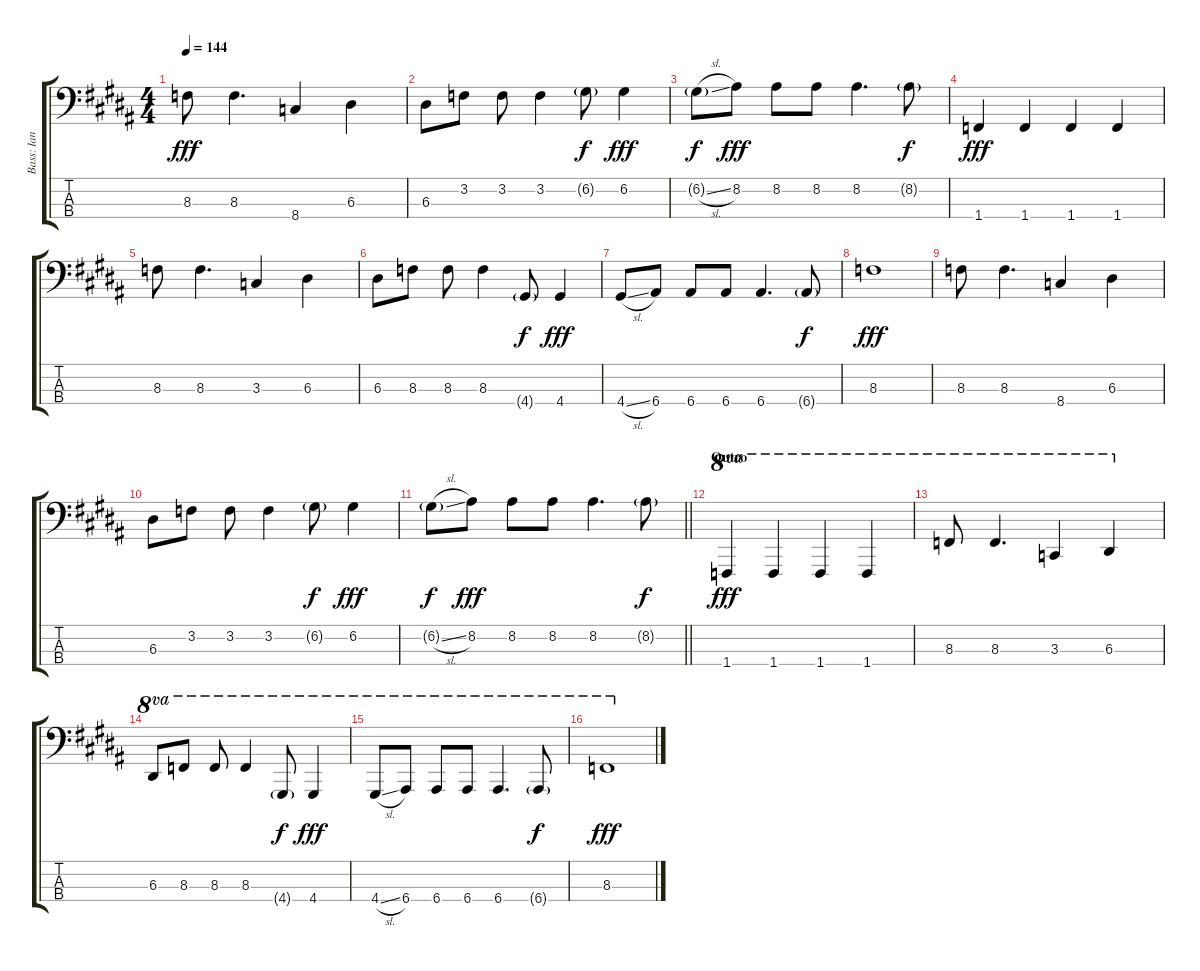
\track ("Bass: Ian" "Bass: Ian") {instrument electricbassfinger}
\staff {score tabs}
\tuning (G2 D2 A1 E1) {hide}
\ts (4 4)
\tempo 144
\clef f4
\ks b
8.3.8{dy fff} 8.3.4{d} 8.4.4 6.3.4 |
6.3.8 3.2.8 3.2.8 3.2.4 6.2{g}.8{dy f} 6.2.4{dy fff} |
6.2{sl g}.8{dy f} 8.2.8{dy fff} 8.2.8 8.2.8 8.2.4{d} 8.2{g}.8{dy f} |
1.4.4{dy fff} 1.4.4 1.4.4 1.4.4 |
8.3.8 8.3.4{d} 3.3.4 6.3.4 |
6.3.8 8.3.8 8.3.8 8.3.4 4.4{g}.8{dy f} 4.4.4{dy fff} |
4.4{sl}.8 6.4.8 6.4.8 6.4.8 6.4.4{d} 6.4{g}.8{dy f} |
8.3.1{dy fff} |
8.3.8 8.3.4{d} 8.4.4 6.3.4 |
6.3.8 3.2.8 3.2.8 3.2.4 6.2{g}.8{dy f} 6.2.4{dy fff} |
\barLineRight lightlight
6.2{sl g}.8{dy f} 8.2.8{dy fff} 8.2.8 8.2.8 8.2.4{d} 8.2{g}.8{dy f} |
\section ("" "Outro")
1.4.4{ot 8va dy fff} 1.4.4{ot 8va} 1.4.4{ot 8va} 1.4.4{ot 8va} |
8.3.8{ot 8va} 8.3.4{d ot 8va} 3.3.4{ot 8va} 6.3.4{ot 8va} |
6.3.8{ot 8va} 8.3.8{ot 8va} 8.3.8{ot 8va} 8.3.4{ot 8va} 4.4{g}.8{ot 8va dy f} 4.4.4{ot 8va dy fff} |
4.4{sl}.8{ot 8va} 6.4.8{ot 8va} 6.4.8{ot 8va} 6.4.8{ot 8va} 6.4.4{d ot 8va} 6.4{g}.8{ot 8va dy f} |
8.3.1{ot 8va dy fff}
